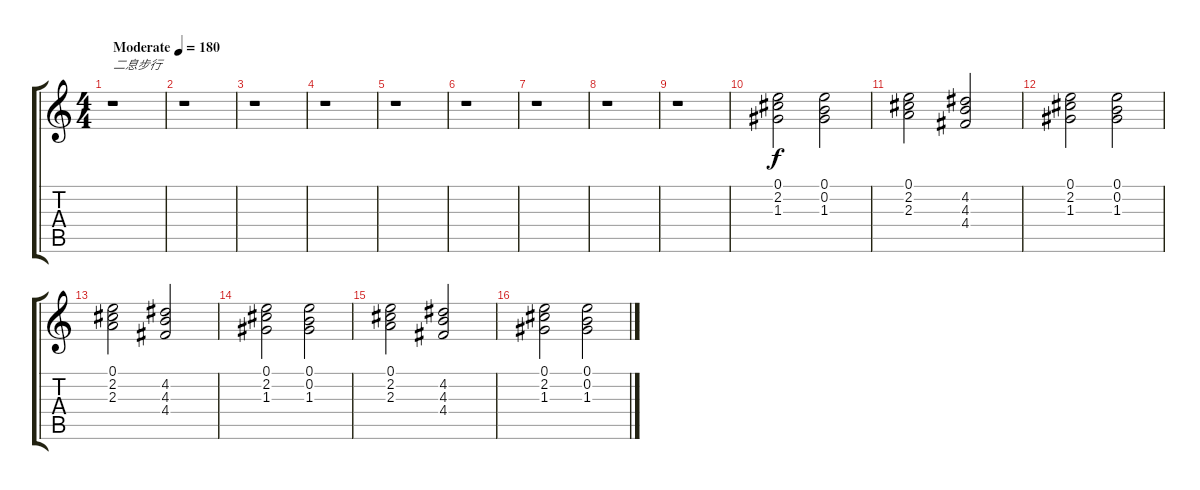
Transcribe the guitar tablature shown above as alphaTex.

\track "" {instrument distortionguitar}
\staff {score tabs}
\tuning (E4 B3 G3 D3 A2 E2) {hide}
\ts (4 4)
\tempo (180 "Moderate")
\clef g2
\ks c
r.1{txt "二息步行" dy f instrument distortionguitar} |
r.1 |
r.1 |
r.1 |
r.1 |
r.1 |
r.1 |
r.1 |
r.1 |
(0.1 2.2 1.3).2 (0.1 0.2 1.3).2 |
(0.1 2.2 2.3).2 (4.2 4.3 4.4).2 |
(0.1 2.2 1.3).2 (0.1 0.2 1.3).2 |
(0.1 2.2 2.3).2 (4.2 4.3 4.4).2 |
(0.1 2.2 1.3).2 (0.1 0.2 1.3).2 |
(0.1 2.2 2.3).2 (4.2 4.3 4.4).2 |
(0.1 2.2 1.3).2 (0.1 0.2 1.3).2
